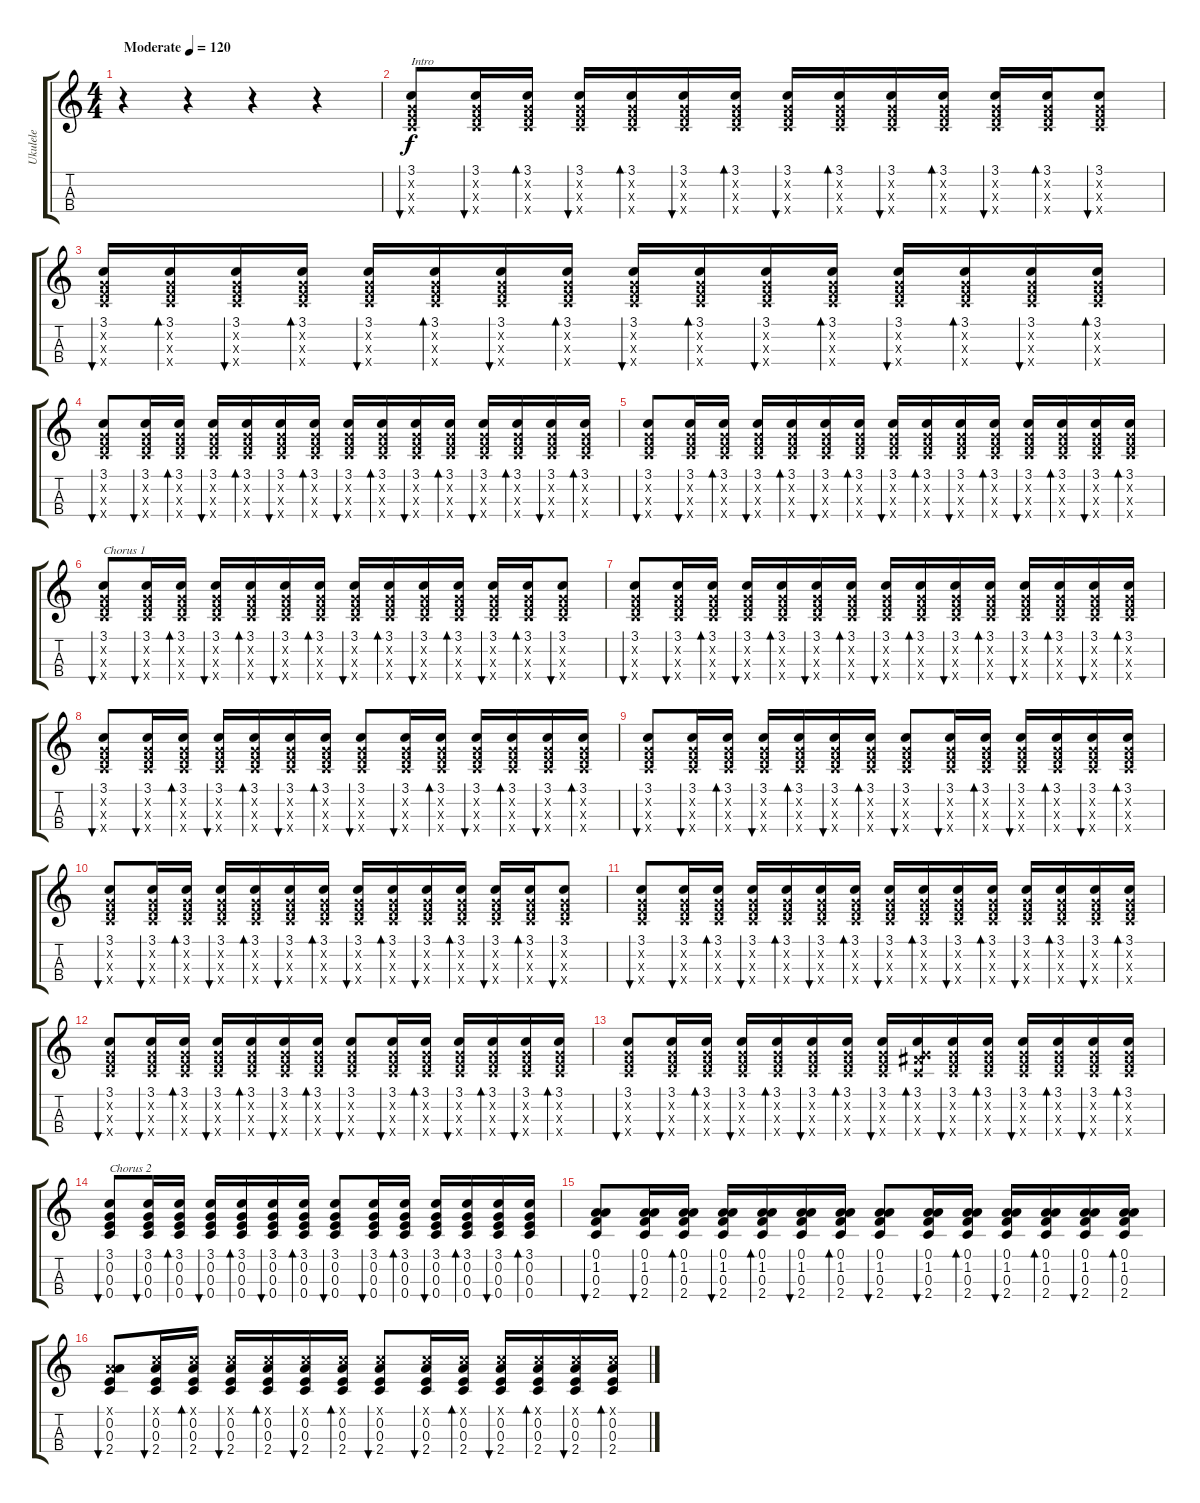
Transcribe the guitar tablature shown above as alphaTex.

\track ("Ukulele" "Ukulele") {instrument acousticguitarnylon}
\staff {score tabs}
\tuning (A3 E3 C3 G3) {hide}
\ts (4 4)
\tempo (120 "Moderate")
\clef g2
\ks c
r.4{dy f instrument acousticguitarnylon} r.4 r.4 r.4 |
(3.1 0.2{x} 0.3{x} 0.4{x}).8{bu 120 txt "Intro"} (3.1 0.2{x} 0.3{x} 0.4{x}).16{bu 120} (3.1 0.2{x} 0.3{x} 0.4{x}).16{bd 120} (3.1 0.2{x} 0.3{x} 0.4{x}).16{bu 120} (3.1 0.2{x} 0.3{x} 0.4{x}).16{bd 120} (3.1 0.2{x} 0.3{x} 0.4{x}).16{bu 120} (3.1 0.2{x} 0.3{x} 0.4{x}).16{bd 120} (3.1 0.2{x} 0.3{x} 0.4{x}).16{bu 120} (3.1 0.2{x} 0.3{x} 0.4{x}).16{bd 120} (3.1 0.2{x} 0.3{x} 0.4{x}).16{bu 120} (3.1 0.2{x} 0.3{x} 0.4{x}).16{bd 120} (3.1 0.2{x} 0.3{x} 0.4{x}).16{bu 120} (3.1 0.2{x} 0.3{x} 0.4{x}).16{bd 120} (3.1 0.2{x} 0.3{x} 0.4{x}).8{bu 120} |
(3.1 0.2{x} 0.3{x} 0.4{x}).16{bu 120} (3.1 0.2{x} 0.3{x} 0.4{x}).16{bd 120} (3.1 0.2{x} 0.3{x} 0.4{x}).16{bu 120} (3.1 0.2{x} 0.3{x} 0.4{x}).16{bd 120} (3.1 0.2{x} 0.3{x} 0.4{x}).16{bu 120} (3.1 0.2{x} 0.3{x} 0.4{x}).16{bd 120} (3.1 0.2{x} 0.3{x} 0.4{x}).16{bu 120} (3.1 0.2{x} 0.3{x} 0.4{x}).16{bd 120} (3.1 0.2{x} 0.3{x} 0.4{x}).16{bu 120} (3.1 0.2{x} 0.3{x} 0.4{x}).16{bd 120} (3.1 0.2{x} 0.3{x} 0.4{x}).16{bu 120} (3.1 0.2{x} 0.3{x} 0.4{x}).16{bd 120} (3.1 0.2{x} 0.3{x} 0.4{x}).16{bu 120} (3.1 0.2{x} 0.3{x} 0.4{x}).16{bd 120} (3.1 0.2{x} 0.3{x} 0.4{x}).16{bu 120} (3.1 0.2{x} 0.3{x} 0.4{x}).16{bd 120} |
(3.1 0.2{x} 0.3{x} 0.4{x}).8{bu 120} (3.1 0.2{x} 0.3{x} 0.4{x}).16{bu 120} (3.1 0.2{x} 0.3{x} 0.4{x}).16{bd 120} (3.1 0.2{x} 0.3{x} 0.4{x}).16{bu 120} (3.1 0.2{x} 0.3{x} 0.4{x}).16{bd 120} (3.1 0.2{x} 0.3{x} 0.4{x}).16{bu 120} (3.1 0.2{x} 0.3{x} 0.4{x}).16{bd 120} (3.1 0.2{x} 0.3{x} 0.4{x}).16{bu 120} (3.1 0.2{x} 0.3{x} 0.4{x}).16{bd 120} (3.1 0.2{x} 0.3{x} 0.4{x}).16{bu 120} (3.1 0.2{x} 0.3{x} 0.4{x}).16{bd 120} (3.1 0.2{x} 0.3{x} 0.4{x}).16{bu 120} (3.1 0.2{x} 0.3{x} 0.4{x}).16{bd 120} (3.1 0.2{x} 0.3{x} 0.4{x}).16{bu 120} (3.1 0.2{x} 0.3{x} 0.4{x}).16{bd 120} |
(3.1 0.2{x} 0.3{x} 0.4{x}).8{bu 120} (3.1 0.2{x} 0.3{x} 0.4{x}).16{bu 120} (3.1 0.2{x} 0.3{x} 0.4{x}).16{bd 120} (3.1 0.2{x} 0.3{x} 0.4{x}).16{bu 120} (3.1 0.2{x} 0.3{x} 0.4{x}).16{bd 120} (3.1 0.2{x} 0.3{x} 0.4{x}).16{bu 120} (3.1 0.2{x} 0.3{x} 0.4{x}).16{bd 120} (3.1 0.2{x} 0.3{x} 0.4{x}).16{bu 120} (3.1 0.2{x} 0.3{x} 0.4{x}).16{bd 120} (3.1 0.2{x} 0.3{x} 0.4{x}).16{bu 120} (3.1 0.2{x} 0.3{x} 0.4{x}).16{bd 120} (3.1 0.2{x} 0.3{x} 0.4{x}).16{bu 120} (3.1 0.2{x} 0.3{x} 0.4{x}).16{bd 120} (3.1 0.2{x} 0.3{x} 0.4{x}).16{bu 120} (3.1 0.2{x} 0.3{x} 0.4{x}).16{bd 120} |
(3.1 0.2{x} 0.3{x} 0.4{x}).8{bu 120 txt "Chorus 1"} (3.1 0.2{x} 0.3{x} 0.4{x}).16{bu 120} (3.1 0.2{x} 0.3{x} 0.4{x}).16{bd 120} (3.1 0.2{x} 0.3{x} 0.4{x}).16{bu 120} (3.1 0.2{x} 0.3{x} 0.4{x}).16{bd 120} (3.1 0.2{x} 0.3{x} 0.4{x}).16{bu 120} (3.1 0.2{x} 0.3{x} 0.4{x}).16{bd 120} (3.1 0.2{x} 0.3{x} 0.4{x}).16{bu 120} (3.1 0.2{x} 0.3{x} 0.4{x}).16{bd 120} (3.1 0.2{x} 0.3{x} 0.4{x}).16{bu 120} (3.1 0.2{x} 0.3{x} 0.4{x}).16{bd 120} (3.1 0.2{x} 0.3{x} 0.4{x}).16{bu 120} (3.1 0.2{x} 0.3{x} 0.4{x}).16{bd 120} (3.1 0.2{x} 0.3{x} 0.4{x}).8{bu 120} |
(3.1 0.2{x} 0.3{x} 0.4{x}).8{bu 120} (3.1 0.2{x} 0.3{x} 0.4{x}).16{bu 120} (3.1 0.2{x} 0.3{x} 0.4{x}).16{bd 120} (3.1 0.2{x} 0.3{x} 0.4{x}).16{bu 120} (3.1 0.2{x} 0.3{x} 0.4{x}).16{bd 120} (3.1 0.2{x} 0.3{x} 0.4{x}).16{bu 120} (3.1 0.2{x} 0.3{x} 0.4{x}).16{bd 120} (3.1 0.2{x} 0.3{x} 0.4{x}).16{bu 120} (3.1 0.2{x} 0.3{x} 0.4{x}).16{bd 120} (3.1 0.2{x} 0.3{x} 0.4{x}).16{bu 120} (3.1 0.2{x} 0.3{x} 0.4{x}).16{bd 120} (3.1 0.2{x} 0.3{x} 0.4{x}).16{bu 120} (3.1 0.2{x} 0.3{x} 0.4{x}).16{bd 120} (3.1 0.2{x} 0.3{x} 0.4{x}).16{bu 120} (3.1 0.2{x} 0.3{x} 0.4{x}).16{bd 120} |
(3.1 0.2{x} 0.3{x} 0.4{x}).8{bu 120} (3.1 0.2{x} 0.3{x} 0.4{x}).16{bu 120} (3.1 0.2{x} 0.3{x} 0.4{x}).16{bd 120} (3.1 0.2{x} 0.3{x} 0.4{x}).16{bu 120} (3.1 0.2{x} 0.3{x} 0.4{x}).16{bd 120} (3.1 0.2{x} 0.3{x} 0.4{x}).16{bu 120} (3.1 0.2{x} 0.3{x} 0.4{x}).16{bd 120} (3.1 0.2{x} 0.3{x} 0.4{x}).8{bu 120} (3.1 0.2{x} 0.3{x} 0.4{x}).16{bu 120} (3.1 0.2{x} 0.3{x} 0.4{x}).16{bd 120} (3.1 0.2{x} 0.3{x} 0.4{x}).16{bu 120} (3.1 0.2{x} 0.3{x} 0.4{x}).16{bd 120} (3.1 0.2{x} 0.3{x} 0.4{x}).16{bu 120} (3.1 0.2{x} 0.3{x} 0.4{x}).16{bd 120} |
(3.1 0.2{x} 0.3{x} 0.4{x}).8{bu 120} (3.1 0.2{x} 0.3{x} 0.4{x}).16{bu 120} (3.1 0.2{x} 0.3{x} 0.4{x}).16{bd 120} (3.1 0.2{x} 0.3{x} 0.4{x}).16{bu 120} (3.1 0.2{x} 0.3{x} 0.4{x}).16{bd 120} (3.1 0.2{x} 0.3{x} 0.4{x}).16{bu 120} (3.1 0.2{x} 0.3{x} 0.4{x}).16{bd 120} (3.1 0.2{x} 0.3{x} 0.4{x}).8{bu 120} (3.1 0.2{x} 0.3{x} 0.4{x}).16{bu 120} (3.1 0.2{x} 0.3{x} 0.4{x}).16{bd 120} (3.1 0.2{x} 0.3{x} 0.4{x}).16{bu 120} (3.1 0.2{x} 0.3{x} 0.4{x}).16{bd 120} (3.1 0.2{x} 0.3{x} 0.4{x}).16{bu 120} (3.1 0.2{x} 0.3{x} 0.4{x}).16{bd 120} |
(3.1 0.2{x} 0.3{x} 0.4{x}).8{bu 120} (3.1 0.2{x} 0.3{x} 0.4{x}).16{bu 120} (3.1 0.2{x} 0.3{x} 0.4{x}).16{bd 120} (3.1 0.2{x} 0.3{x} 0.4{x}).16{bu 120} (3.1 0.2{x} 0.3{x} 0.4{x}).16{bd 120} (3.1 0.2{x} 0.3{x} 0.4{x}).16{bu 120} (3.1 0.2{x} 0.3{x} 0.4{x}).16{bd 120} (3.1 0.2{x} 0.3{x} 0.4{x}).16{bu 120} (3.1 0.2{x} 0.3{x} 0.4{x}).16{bd 120} (3.1 0.2{x} 0.3{x} 0.4{x}).16{bu 120} (3.1 0.2{x} 0.3{x} 0.4{x}).16{bd 120} (3.1 0.2{x} 0.3{x} 0.4{x}).16{bu 120} (3.1 0.2{x} 0.3{x} 0.4{x}).16{bd 120} (3.1 0.2{x} 0.3{x} 0.4{x}).8{bu 120} |
(3.1 0.2{x} 0.3{x} 0.4{x}).8{bu 120} (3.1 0.2{x} 0.3{x} 0.4{x}).16{bu 120} (3.1 0.2{x} 0.3{x} 0.4{x}).16{bd 120} (3.1 0.2{x} 0.3{x} 0.4{x}).16{bu 120} (3.1 0.2{x} 0.3{x} 0.4{x}).16{bd 120} (3.1 0.2{x} 0.3{x} 0.4{x}).16{bu 120} (3.1 0.2{x} 0.3{x} 0.4{x}).16{bd 120} (3.1 0.2{x} 0.3{x} 0.4{x}).16{bu 120} (3.1 0.2{x} 0.3{x} 0.4{x}).16{bd 120} (3.1 0.2{x} 0.3{x} 0.4{x}).16{bu 120} (3.1 0.2{x} 0.3{x} 0.4{x}).16{bd 120} (3.1 0.2{x} 0.3{x} 0.4{x}).16{bu 120} (3.1 0.2{x} 0.3{x} 0.4{x}).16{bd 120} (3.1 0.2{x} 0.3{x} 0.4{x}).16{bu 120} (3.1 0.2{x} 0.3{x} 0.4{x}).16{bd 120} |
(3.1 0.2{x} 0.3{x} 0.4{x}).8{bu 120} (3.1 0.2{x} 0.3{x} 0.4{x}).16{bu 120} (3.1 0.2{x} 0.3{x} 0.4{x}).16{bd 120} (3.1 0.2{x} 0.3{x} 0.4{x}).16{bu 120} (3.1 0.2{x} 0.3{x} 0.4{x}).16{bd 120} (3.1 0.2{x} 0.3{x} 0.4{x}).16{bu 120} (3.1 0.2{x} 0.3{x} 0.4{x}).16{bd 120} (3.1 0.2{x} 0.3{x} 0.4{x}).8{bu 120} (3.1 0.2{x} 0.3{x} 0.4{x}).16{bu 120} (3.1 0.2{x} 0.3{x} 0.4{x}).16{bd 120} (3.1 0.2{x} 0.3{x} 0.4{x}).16{bu 120} (3.1 0.2{x} 0.3{x} 0.4{x}).16{bd 120} (3.1 0.2{x} 0.3{x} 0.4{x}).16{bu 120} (3.1 0.2{x} 0.3{x} 0.4{x}).16{bd 120} |
(3.1 0.2{x} 0.3{x} 0.4{x}).8{bu 120} (3.1 0.2{x} 0.3{x} 0.4{x}).16{bu 120} (3.1 0.2{x} 0.3{x} 0.4{x}).16{bd 120} (3.1 0.2{x} 0.3{x} 0.4{x}).16{bu 120} (3.1 0.2{x} 0.3{x} 0.4{x}).16{bd 120} (3.1 0.2{x} 0.3{x} 0.4{x}).16{bu 120} (3.1 0.2{x} 0.3{x} 0.4{x}).16{bd 120} (3.1 0.2{x} 0.3{x} 0.4{x}).16{bu 120} (3.1 2.2{x} 0.3{x} 0.4{x}).16{bd 120} (3.1 0.2{x} 0.3{x} 0.4{x}).16{bu 120} (3.1 0.2{x} 0.3{x} 0.4{x}).16{bd 120} (3.1 0.2{x} 0.3{x} 0.4{x}).16{bu 120} (3.1 0.2{x} 0.3{x} 0.4{x}).16{bd 120} (3.1 0.2{x} 0.3{x} 0.4{x}).16{bu 120} (3.1 0.2{x} 0.3{x} 0.4{x}).16{bd 120} |
(3.1 0.2 0.3 0.4).8{bu 120 txt "Chorus 2"} (3.1 0.2 0.3 0.4).16{bu 120} (3.1 0.2 0.3 0.4).16{bd 120} (3.1 0.2 0.3 0.4).16{bu 120} (3.1 0.2 0.3 0.4).16{bd 120} (3.1 0.2 0.3 0.4).16{bu 120} (3.1 0.2 0.3 0.4).16{bd 120} (3.1 0.2 0.3 0.4).8{bu 120} (3.1 0.2 0.3 0.4).16{bu 120} (3.1 0.2 0.3 0.4).16{bd 120} (3.1 0.2 0.3 0.4).16{bu 120} (3.1 0.2 0.3 0.4).16{bd 120} (3.1 0.2 0.3 0.4).16{bu 120} (3.1 0.2 0.3 0.4).16{bd 120} |
(0.1 1.2 0.3 2.4).8{bu 120} (0.1 1.2 0.3 2.4).16{bu 120} (0.1 1.2 0.3 2.4).16{bd 120} (0.1 1.2 0.3 2.4).16{bu 120} (0.1 1.2 0.3 2.4).16{bd 120} (0.1 1.2 0.3 2.4).16{bu 120} (0.1 1.2 0.3 2.4).16{bd 120} (0.1 1.2 0.3 2.4).8{bu 120} (0.1 1.2 0.3 2.4).16{bu 120} (0.1 1.2 0.3 2.4).16{bd 120} (0.1 1.2 0.3 2.4).16{bu 120} (0.1 1.2 0.3 2.4).16{bd 120} (0.1 1.2 0.3 2.4).16{bu 120} (0.1 1.2 0.3 2.4).16{bd 120} |
(0.1{x} 0.2 0.3 2.4).8{bu 120} (3.1{x} 0.2 0.3 2.4).16{bu 120} (3.1{x} 0.2 0.3 2.4).16{bd 120} (3.1{x} 0.2 0.3 2.4).16{bu 120} (3.1{x} 0.2 0.3 2.4).16{bd 120} (3.1{x} 0.2 0.3 2.4).16{bu 120} (3.1{x} 0.2 0.3 2.4).16{bd 120} (3.1{x} 0.2 0.3 2.4).8{bu 120} (3.1{x} 0.2 0.3 2.4).16{bu 120} (3.1{x} 0.2 0.3 2.4).16{bd 120} (3.1{x} 0.2 0.3 2.4).16{bu 120} (3.1{x} 0.2 0.3 2.4).16{bd 120} (3.1{x} 0.2 0.3 2.4).16{bu 120} (3.1{x} 0.2 0.3 2.4).16{bd 120}
